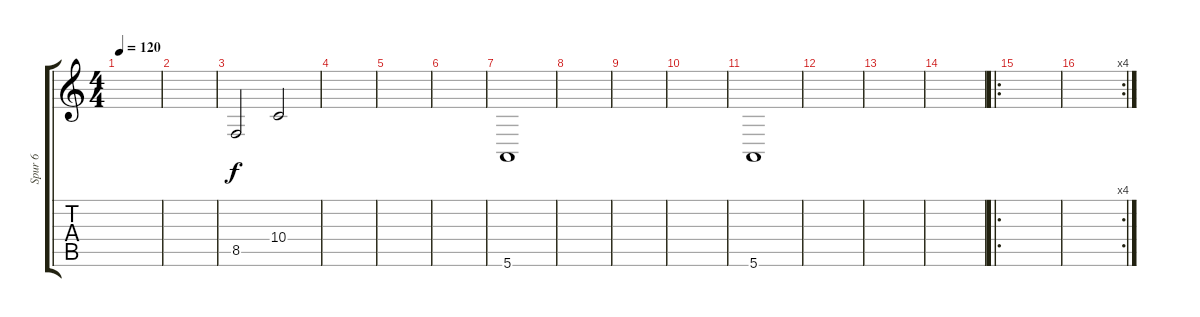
\track ("Spur 6" "Spur 6") {instrument tubularbells}
\staff {score tabs}
\tuning (E4 B3 G3 D3 A2 E2) {hide}
\ts (4 4)
\tempo 120
\clef g2
\ks c
|
|
8.5.2 10.4.2 |
|
|
|
5.6.1 |
|
|
|
5.6.1 |
|
|
|
\ro
|
\rc 4
